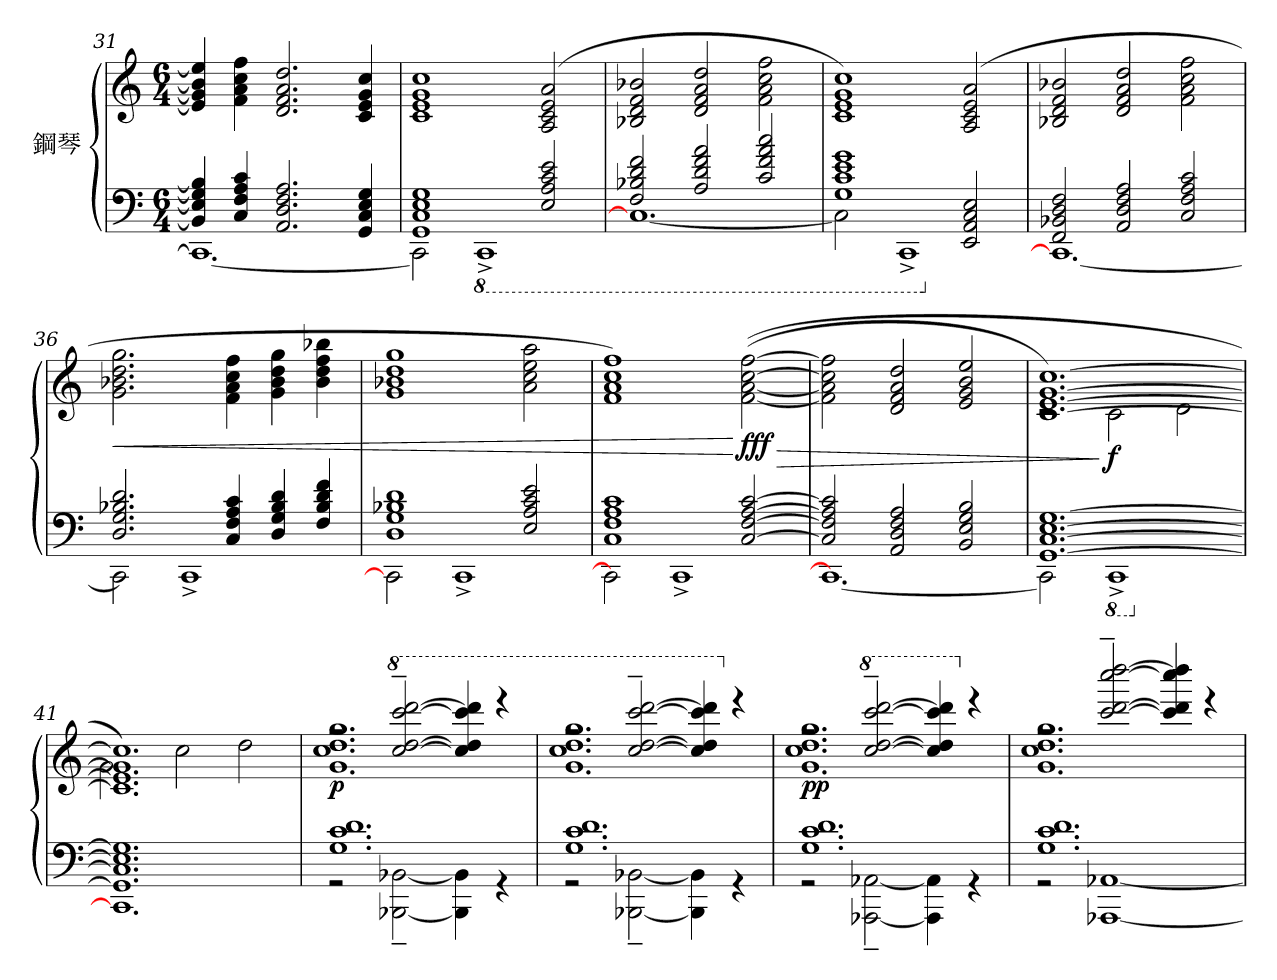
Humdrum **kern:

**kern	**kern	**dynam
*part1	*part1	*part1
*staff2	*staff1	*staff1/2
*I"鋼琴	*	*
*clefF4	*clefG2	*
*k[]	*k[]	*
*M6/4	*M6/4	*
=31	=31	=31
*^	*	*
4BB/] 4E/] 4G/] 4B/]	1.CC_	4e/] 4g/] 4b/] 4ee/]	.
4C/ 4F/ 4A/ 4c/	.	4f\ 4a\ 4cc\ 4ff\	.
2.AA/ 2.D/ 2.F/ 2.A/	.	2.d/ 2.f/ 2.a/ 2.dd/	.
4GG/ 4C/ 4E/ 4G/	.	4c/ 4e/ 4g/ 4cc/	.
!!LO:LB:g=z
=32	=32	=32	=32
*	*^	*	*
1GG 1C 1E 1G	2CC\]	2ryy	1c 1e 1g 1cc	.
*8ba	*	*	*	*
.	[1CCC^ 1CCyy^	2ryy	.	.
2EE/ 2AA/ 2C/ 2E/	.	2ryy	(>2A/ 2c/ 2e/ 2a/	.
*	*v	*v	*	*
=33	=33	=33	=33
2FF/ 2BB-X/ 2D/ 2F/	1.CC_	2B-X/ 2d/ 2f/ 2b-X/	.
2AA/ 2D/ 2F/ 2A/	.	2d/ 2f/ 2a/ 2dd/	.
2C/ 2F/ 2A/ 2c/	.	2f\ 2a\ 2cc\ 2ff\	.
=34	=34	=34	=34
*	*^	*	*
1GG 1C 1E 1G	2CC\]	2ryy	1c 1e 1g 1cc)	.
*8ba	*	*	*	*
.	[1CCC^ 1CCyy^	2ryy	.	.
*X8ba	*	*	*	*
2EE/ 2AA/ 2C/ 2E/	.	2ryy	(>2A/ 2c/ 2e/ 2a/	.
*	*v	*v	*	*
=35	=35	=35	=35
2FF/ 2BB-X/ 2D/ 2F/	1.CC_	2B-X/ 2d/ 2f/ 2b-X/	.
2AA/ 2D/ 2F/ 2A/	.	2d/ 2f/ 2a/ 2dd/	.
2C/ 2F/ 2A/ 2c/	.	2f\ 2a\ 2cc\ 2ff\	.
=36	=36	=36	=36
*	*^	*	*
!	!	!	!	!LO:HP:b
2.D/ 2.G/ 2.B-X/ 2.d/	2CC\]	2ryy	2.g\ 2.b-X\ 2.dd\ 2.gg\	<
*8ba	*	*	*	*
.	[1CCC^ 1CCyy^	4ryy	.	.
*X8ba	*	*	*	*
4C/ 4F/ 4A/ 4c/	.	2.ryy	4f\ 4a\ 4cc\ 4ff\	.
4D/ 4G/ 4B-/ 4d/	.	.	4g\ 4b-\ 4dd\ 4gg\	.
4F/ 4B-/ 4d/ 4f/	.	.	4b-\ 4dd\ 4ff\ 4bb-X\	.
!!LO:LB:g=z
=37	=37	=37	=37	=37
1D 1G 1B-X 1d	2CC\]	2ryy	1g 1b-X 1dd 1gg	.
*8ba	*	*	*	*
.	[1CCC^ 1CCyy^	2ryy	.	.
*X8ba	*	*	*	*
2E/ 2A/ 2c/ 2e/	.	2ryy	2a\ 2cc\ 2ee\ 2aa\	.
=38	=38	=38	=38	=38
1C 1F 1A 1c	2CC\]	2ryy	1f 1a 1cc 1ff)	.
*8ba	*	*	*	*
.	[1CCC^ 1CCyy^	2ryy	.	.
*X8ba	*	*	*	*
!	!	!	!	!LO:HP:n=1:b
!	!	!	!	!LO:DY:n=1:b
[2C/ [2F/ [2A/ [2c/	.	2ryy	(>(>[2f\ [2a\ [2cc\ [2ff\	[ > fff
*	*v	*v	*	*
=39	=39	=39	=39
2C/] 2F/] 2A/] 2c/]	1.CC_	2f\] 2a\] 2cc\] 2ff\]	.
2AA/ 2D/ 2F/ 2A/	.	2d/ 2f/ 2a/ 2dd/	.
2BB/ 2E/ 2G/ 2B/	.	2e/ 2g/ 2b/ 2ee/	.
=40	=40	=40	=40
*	*	*^	*
[1.GG [1.C [1.E [1.G	2CC\]	[1.c [1.e [1.g [1.cc)	2rc	.
*8ba	*	*	*	*
!	!	!	!	!LO:DY:n=1:b
.	[1CCC^ 1CCyy^	.	2c\	] f
.	.	.	2d\	.
=41	=41	=41	=41	=41
*X8ba	*	*	*	*
1.GG] 1.C] 1.E] 1.G]	1.CC]	1.c] 1.e] 1.g] 1.cc])	2g\	.
.	.	.	2cc\	.
.	.	.	2dd\	.
!!LO:LB:g=z	!!
=42	=42	=42	=42	=42
!	!	!	!	!LO:DY:b
1.G 1.c 1.d	2r	2rff	1.g 1.cc 1.dd 1.gg	p
*	*	*8va	*	*
.	[2BBB-X\~ [2BB-X\~	[2ccc/~ [2ddd/~ [2cccc/~ [2dddd/~	.	.
.	4BBB-\] 4BB-\]	4ccc/] 4ddd/] 4cccc/] 4dddd/]	.	.
*	*	*X8ba	*	*
.	4r	4r	.	.
=43	=43	=43	=43	=43
!	!	!	!	!LO:DY:b
!	!	!	!	!LO:DY:n=1:b
1.G 1.c 1.d	2r	2rff	1.g 1.cc 1.dd 1.gg	other-dynamics p
*	*	*8va	*	*
.	[2BBB-X\~ [2BB-X\~	[2ccc/~ [2ddd/~ [2cccc/~ [2dddd/~	.	.
.	4BBB-\] 4BB-\]	4ccc/] 4ddd/] 4cccc/] 4dddd/]	.	.
*	*	*X8va	*	*
.	4r	4r	.	.
=44	=44	=44	=44	=44
!	!	!	!	!LO:DY:b
1.G 1.c 1.d	2r	2rff	1.g 1.cc 1.dd 1.gg	pp
*	*	*8va	*	*
.	[2AAA-X\~ [2AA-X\~	[2ccc/~ [2ddd/~ [2cccc/~ [2dddd/~	.	.
.	4AAA-\] 4AA-\]	4ccc/] 4ddd/] 4cccc/] 4dddd/]	.	.
*	*	*X8va	*	*
.	4r	4r	.	.
=45	=45	=45	=45	=45
!	!	!	!	!LO:DY:b
!	!	!	!	!LO:DY:n=1:b
1.G 1.c 1.d	2r	2rff	1.g 1.cc 1.dd 1.gg	other-dynamics pp
.	[1AAA-X [1AA-X	[2ccc/~ [2ddd/~ [2cccc/~ [2dddd/~	.	.
.	.	4ccc/] 4ddd/] 4cccc/] 4dddd/]	.	.
*	*	*X8va	*	*
.	.	4r	.	.
*v	*v	*	*	*
*	*v	*v	*
=	=	=
*-	*-	*-
